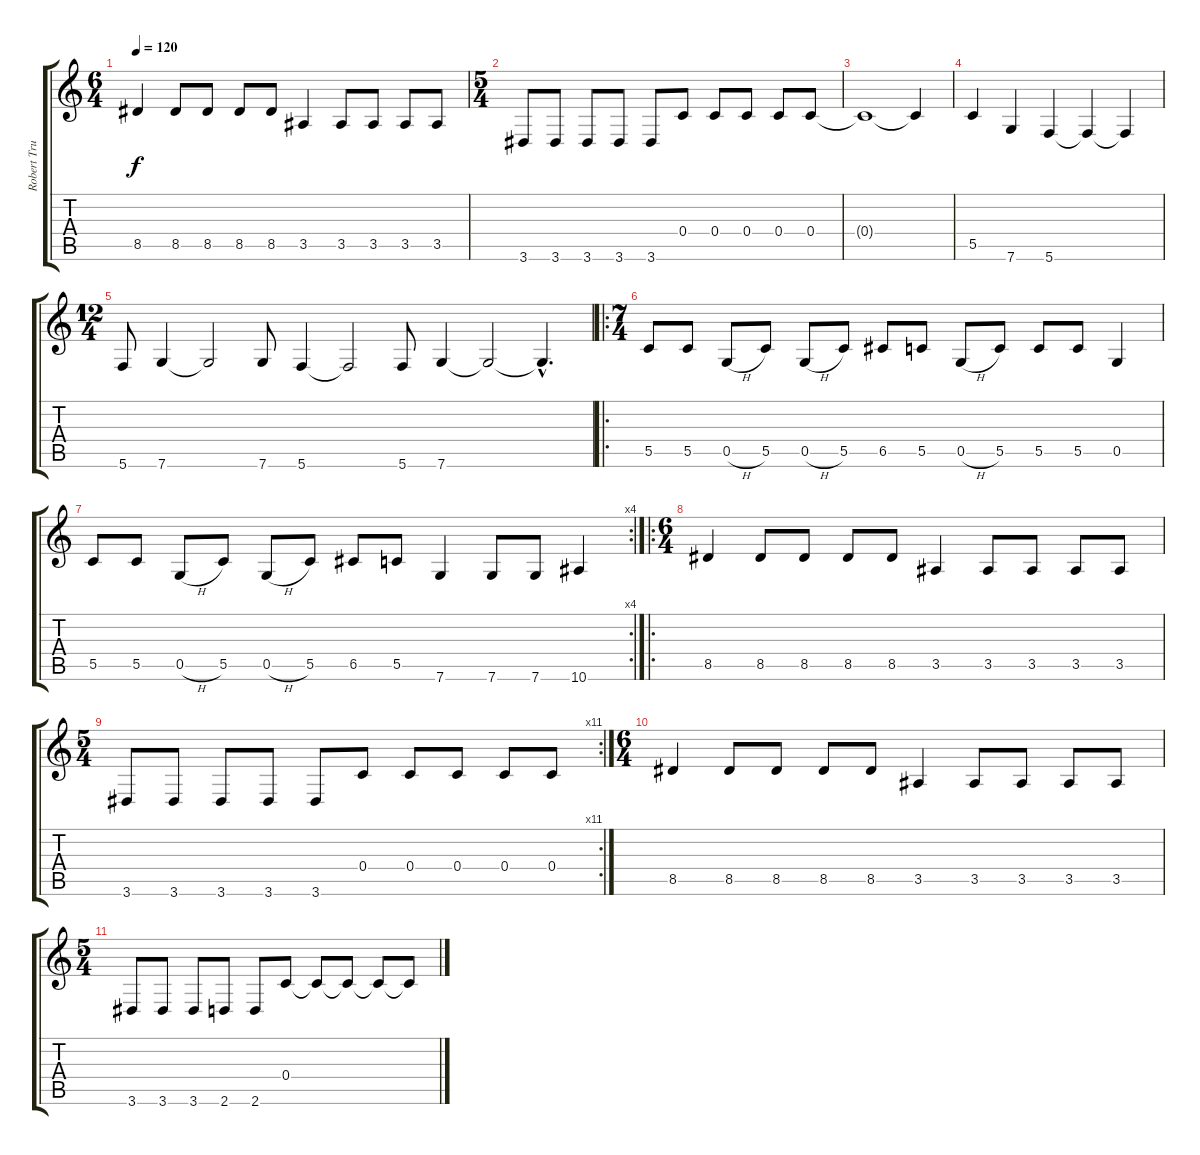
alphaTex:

\track ("Robert Trujillo" "Robert Tru") {instrument electricbassfinger}
\staff {score tabs}
\tuning (D4 A3 F3 C3 G2 C2) {hide}
\ts (6 4)
\tempo 120
\clef g2
\ks c
8.5.4{dy f} 8.5.8 8.5.8 8.5.8 8.5.8 3.5.4 3.5.8 3.5.8 3.5.8 3.5.8 |
\ts (5 4)
3.6.8 3.6.8 3.6.8 3.6.8 3.6.8 0.4.8 0.4.8 0.4.8 0.4.8 0.4.8 |
0.4{t}.1 0.4{t}.4 |
5.5.4 7.6.4 5.6.4 5.6{t}.4 5.6{t}.4 |
\ts (12 4)
5.6.8 7.6.4 7.6{t}.2 7.6.8 5.6.4 5.6{t}.2 5.6.8 7.6.4 7.6{t}.2 7.6{hac t}.4{d} |
\ro
\ts (7 4)
5.5.8 5.5.8 0.5{h}.8 5.5.8 0.5{h}.8 5.5.8 6.5.8 5.5.8 0.5{h}.8 5.5.8 5.5.8 5.5.8 0.5.4 |
\rc 4
5.5.8 5.5.8 0.5{h}.8 5.5.8 0.5{h}.8 5.5.8 6.5.8 5.5.8 7.6.4 7.6.8 7.6.8 10.6.4 |
\ro
\ts (6 4)
8.5.4 8.5.8 8.5.8 8.5.8 8.5.8 3.5.4 3.5.8 3.5.8 3.5.8 3.5.8 |
\rc 11
\ts (5 4)
3.6.8 3.6.8 3.6.8 3.6.8 3.6.8 0.4.8 0.4.8 0.4.8 0.4.8 0.4.8 |
\ts (6 4)
8.5.4 8.5.8 8.5.8 8.5.8 8.5.8 3.5.4 3.5.8 3.5.8 3.5.8 3.5.8 |
\ts (5 4)
3.6.8 3.6.8 3.6.8 2.6.8 2.6.8 0.4.8 0.4{t}.8 0.4{t}.8 0.4{t}.8 0.4{t}.8
